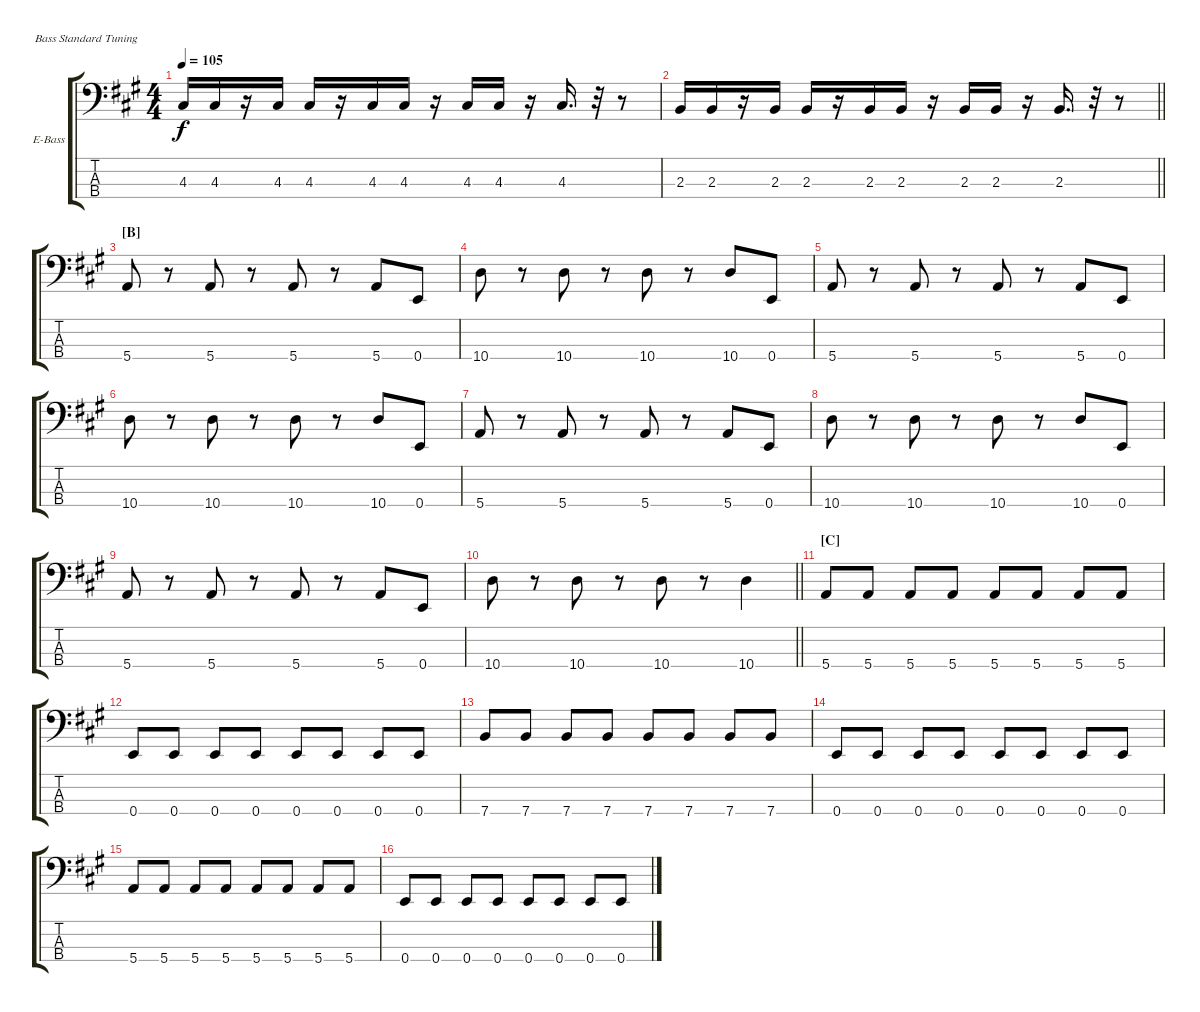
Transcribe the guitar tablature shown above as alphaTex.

\bracketExtendMode groupsimilarinstruments
\firstSystemTrackNameOrientation horizontal
\otherSystemsTrackNameOrientation horizontal
\track ("Nikolai Fraiture" "E-Bass") {instrument electricbasspick}
\staff {score tabs}
\tuning (G2 D2 A1 E1)
\ts (4 4)
\tempo 105
\clef f4
\ks a
4.3.16{dy f} 4.3.16 r.16 4.3.16 4.3.16 r.16 4.3.16 4.3.16 r.16 4.3.16 4.3.16 r.16 4.3.16{d} r.32 r.8 |
\barLineRight lightlight
2.3.16 2.3.16 r.16 2.3.16 2.3.16 r.16 2.3.16 2.3.16 r.16 2.3.16 2.3.16 r.16 2.3.16{d} r.32 r.8 |
\section ("B" "")
5.4.8 r.8 5.4.8 r.8 5.4.8 r.8 5.4.8 0.4.8 |
10.4.8 r.8 10.4.8 r.8 10.4.8 r.8 10.4.8 0.4.8 |
5.4.8 r.8 5.4.8 r.8 5.4.8 r.8 5.4.8 0.4.8 |
10.4.8 r.8 10.4.8 r.8 10.4.8 r.8 10.4.8 0.4.8 |
5.4.8 r.8 5.4.8 r.8 5.4.8 r.8 5.4.8 0.4.8 |
10.4.8 r.8 10.4.8 r.8 10.4.8 r.8 10.4.8 0.4.8 |
5.4.8 r.8 5.4.8 r.8 5.4.8 r.8 5.4.8 0.4.8 |
\barLineRight lightlight
10.4.8 r.8 10.4.8 r.8 10.4.8 r.8 10.4.4 |
\section ("C" "")
5.4.8 5.4.8 5.4.8 5.4.8 5.4.8 5.4.8 5.4.8 5.4.8 |
0.4.8 0.4.8 0.4.8 0.4.8 0.4.8 0.4.8 0.4.8 0.4.8 |
7.4.8 7.4.8 7.4.8 7.4.8 7.4.8 7.4.8 7.4.8 7.4.8 |
0.4.8 0.4.8 0.4.8 0.4.8 0.4.8 0.4.8 0.4.8 0.4.8 |
5.4.8 5.4.8 5.4.8 5.4.8 5.4.8 5.4.8 5.4.8 5.4.8 |
0.4.8 0.4.8 0.4.8 0.4.8 0.4.8 0.4.8 0.4.8 0.4.8
